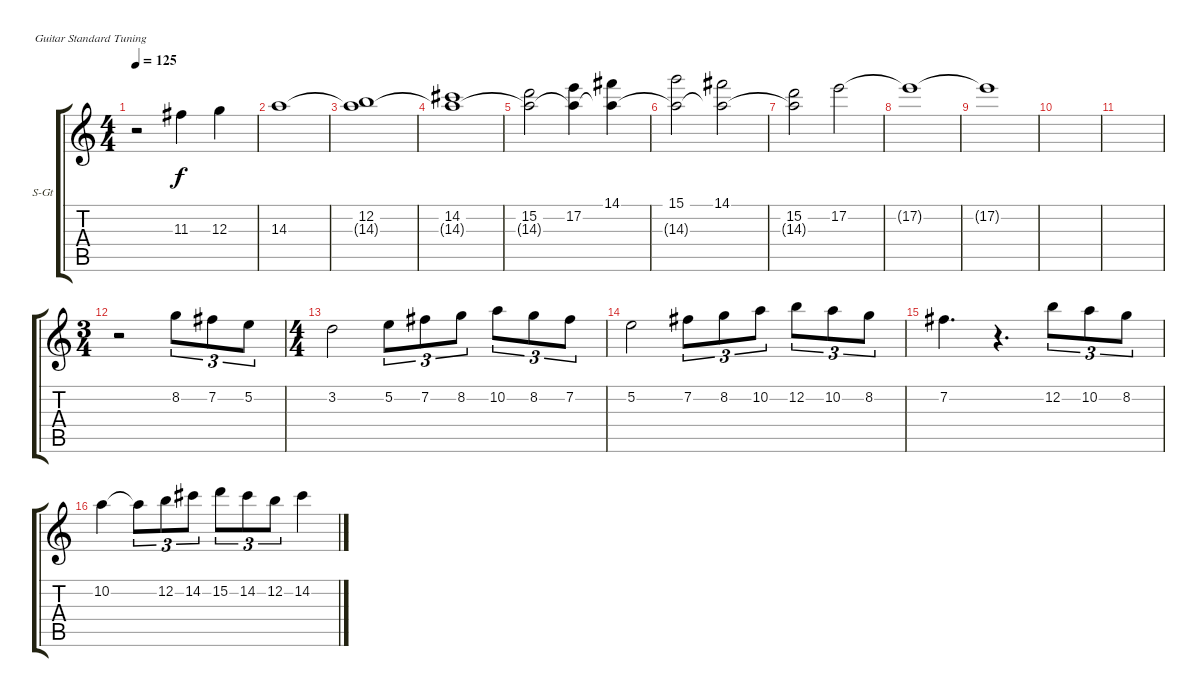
\defaultSystemsLayout 4
\bracketExtendMode groupsimilarinstruments
\firstSystemTrackNameOrientation horizontal
\otherSystemsTrackNameOrientation horizontal
\track ("Lead string 01" "S-Gt") {instrument acousticguitarsteel}
\staff {score tabs}
\tuning (E4 B3 G3 D3 A2 E2)
\ts (4 4)
\tempo 125
\clef g2
\ks c
r.2{dy f} 11.3.4 12.3.4 |
14.3.1 |
(12.2 14.3{t}).1 |
(14.2 14.3{t}).1 |
(15.2 14.3{t}).2 (17.2 14.3{t}).4 (14.1 14.3{t}).4 |
(15.1 14.3{t}).2 (14.1 14.3{t}).2 |
(14.3{t} 15.2).2 17.2.2 |
17.2{t}.1 |
17.2{t}.1 |
|
|
\ts (3 4)
r.2 8.2.8{tu (3 2)} 7.2.8{tu (3 2)} 5.2.8{tu (3 2)} |
\ts (4 4)
3.2.2 5.2.8{tu (3 2)} 7.2.8{tu (3 2)} 8.2.8{tu (3 2)} 10.2.8{tu (3 2)} 8.2.8{tu (3 2)} 7.2.8{tu (3 2)} |
5.2.2 7.2.8{tu (3 2)} 8.2.8{tu (3 2)} 10.2.8{tu (3 2)} 12.2.8{tu (3 2)} 10.2.8{tu (3 2)} 8.2.8{tu (3 2)} |
7.2.4{d} r.4{d} 12.2.8{tu (3 2)} 10.2.8{tu (3 2)} 8.2.8{tu (3 2)} |
10.2.4 10.2{t}.8{tu (3 2)} 12.2.8{tu (3 2)} 14.2.8{tu (3 2)} 15.2.8{tu (3 2)} 14.2.8{tu (3 2)} 12.2.8{tu (3 2)} 14.2.4
